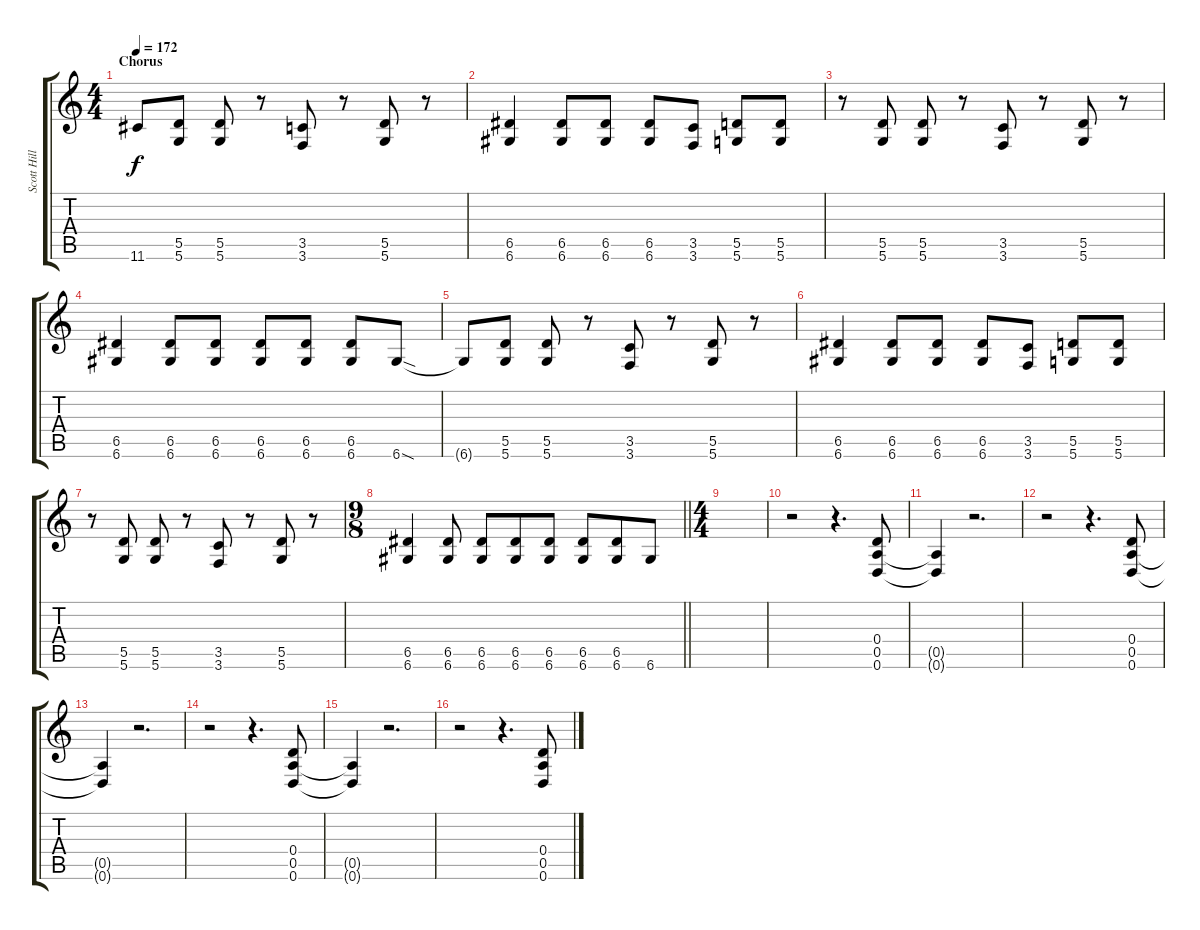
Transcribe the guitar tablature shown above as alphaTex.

\track ("Scott Hill" "Scott Hill") {instrument distortionguitar}
\staff {score tabs}
\tuning (E4 B3 G3 D3 A2 D2) {hide}
\ts (4 4)
\section ("" "Chorus")
\tempo 172
\clef g2
\ks c
11.6.8{dy f} (5.5 5.6).8 (5.5 5.6).8 r.8 (3.5 3.6).8 r.8 (5.5 5.6).8 r.8 |
(6.5 6.6).4 (6.5 6.6).8 (6.5 6.6).8 (6.5 6.6).8 (3.5 3.6).8 (5.5 5.6).8 (5.5 5.6).8 |
r.8 (5.5 5.6).8 (5.5 5.6).8 r.8 (3.5 3.6).8 r.8 (5.5 5.6).8 r.8 |
(6.5 6.6).4 (6.5 6.6).8 (6.5 6.6).8 (6.5 6.6).8 (6.5 6.6).8 (6.5 6.6).8 6.6{sod}.8 |
6.6{t}.8 (5.5 5.6).8 (5.5 5.6).8 r.8 (3.5 3.6).8 r.8 (5.5 5.6).8 r.8 |
(6.5 6.6).4 (6.5 6.6).8 (6.5 6.6).8 (6.5 6.6).8 (3.5 3.6).8 (5.5 5.6).8 (5.5 5.6).8 |
r.8 (5.5 5.6).8 (5.5 5.6).8 r.8 (3.5 3.6).8 r.8 (5.5 5.6).8 r.8 |
\ts (9 8)
\barLineRight lightlight
(6.5 6.6).4 (6.5 6.6).8 (6.5 6.6).8 (6.5 6.6).8 (6.5 6.6).8 (6.5 6.6).8 (6.5 6.6).8 6.6.8 |
\ts (4 4)
|
r.2 r.4{d} (0.4 0.5 0.6).8 |
(0.5{t} 0.6{t}).4 r.2{d} |
r.2 r.4{d} (0.4 0.5 0.6).8 |
(0.5{t} 0.6{t}).4 r.2{d} |
r.2 r.4{d} (0.4 0.5 0.6).8 |
(0.5{t} 0.6{t}).4 r.2{d} |
r.2 r.4{d} (0.4 0.5 0.6).8
